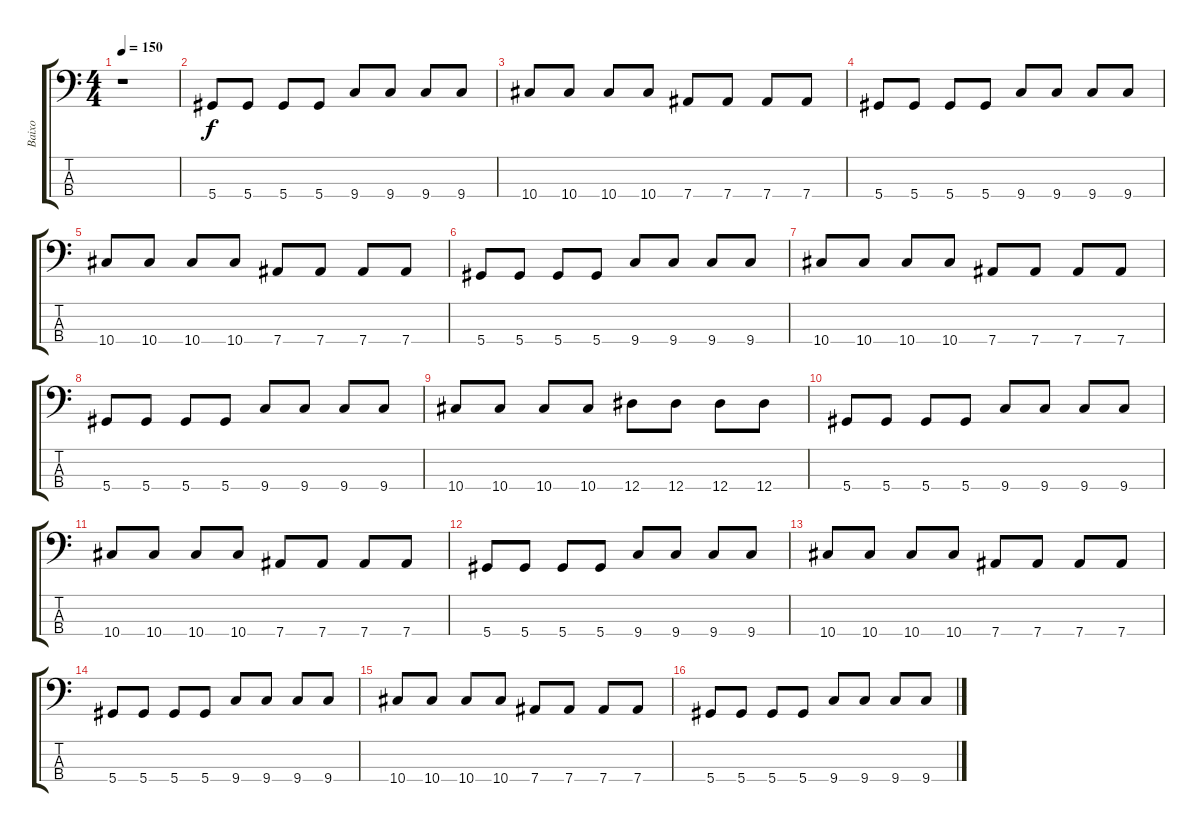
\track ("Baixo" "Baixo") {instrument electricbassfinger}
\staff {score tabs}
\tuning (Gb2 Db2 Ab1 Eb1) {hide}
\ts (4 4)
\tempo 150
\clef f4
\ks c
r.1{dy f instrument electricbassfinger} |
5.4.8 5.4.8 5.4.8 5.4.8 9.4.8 9.4.8 9.4.8 9.4.8 |
10.4.8 10.4.8 10.4.8 10.4.8 7.4.8 7.4.8 7.4.8 7.4.8 |
5.4.8 5.4.8 5.4.8 5.4.8 9.4.8 9.4.8 9.4.8 9.4.8 |
10.4.8 10.4.8 10.4.8 10.4.8 7.4.8 7.4.8 7.4.8 7.4.8 |
5.4.8 5.4.8 5.4.8 5.4.8 9.4.8 9.4.8 9.4.8 9.4.8 |
10.4.8 10.4.8 10.4.8 10.4.8 7.4.8 7.4.8 7.4.8 7.4.8 |
5.4.8 5.4.8 5.4.8 5.4.8 9.4.8 9.4.8 9.4.8 9.4.8 |
10.4.8 10.4.8 10.4.8 10.4.8 12.4.8 12.4.8 12.4.8 12.4.8 |
5.4.8 5.4.8 5.4.8 5.4.8 9.4.8 9.4.8 9.4.8 9.4.8 |
10.4.8 10.4.8 10.4.8 10.4.8 7.4.8 7.4.8 7.4.8 7.4.8 |
5.4.8 5.4.8 5.4.8 5.4.8 9.4.8 9.4.8 9.4.8 9.4.8 |
10.4.8 10.4.8 10.4.8 10.4.8 7.4.8 7.4.8 7.4.8 7.4.8 |
5.4.8 5.4.8 5.4.8 5.4.8 9.4.8 9.4.8 9.4.8 9.4.8 |
10.4.8 10.4.8 10.4.8 10.4.8 7.4.8 7.4.8 7.4.8 7.4.8 |
5.4.8 5.4.8 5.4.8 5.4.8 9.4.8 9.4.8 9.4.8 9.4.8
